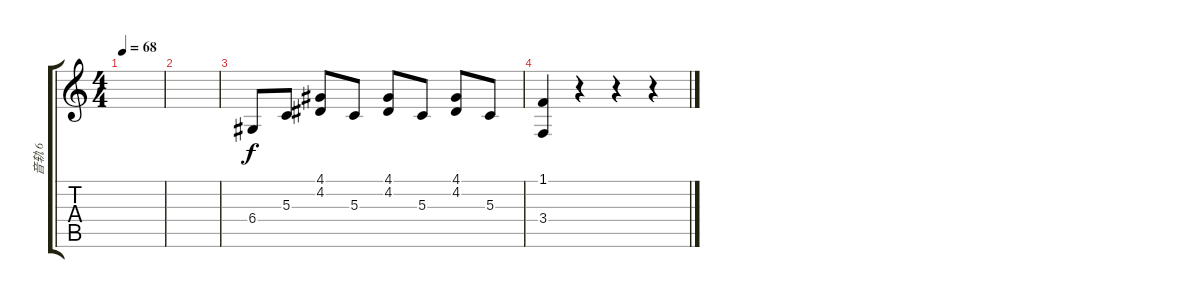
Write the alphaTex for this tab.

\track ("音轨 6" "音轨 6") {instrument glockenspiel}
\staff {score tabs}
\tuning (E4 B3 G3 D3 A2 E2) {hide}
\ts (4 4)
\tempo 68
\clef g2
\ks c
|
|
6.4.8 5.3.8 (4.1 4.2).8 5.3.8 (4.1 4.2).8 5.3.8 (4.1 4.2).8 5.3.8 |
(1.1 3.4).4 r.4 r.4 r.4
